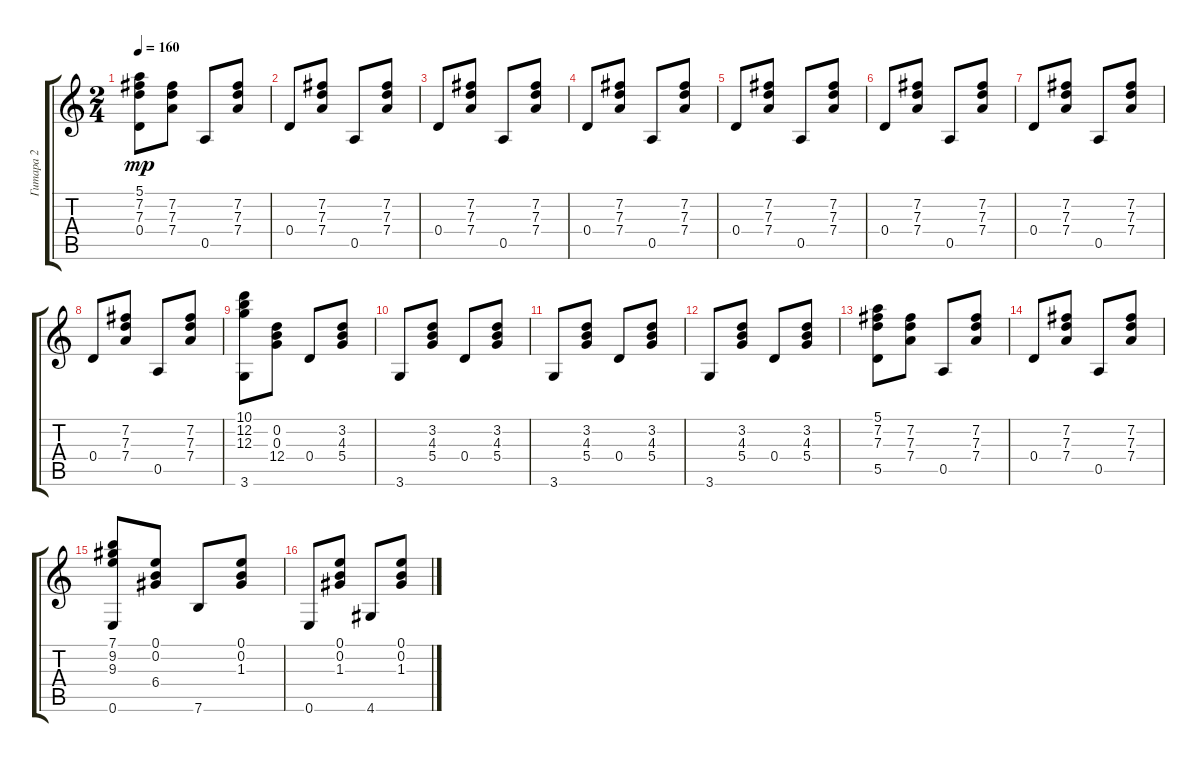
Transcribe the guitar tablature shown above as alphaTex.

\track ("Гитара 2" "Гитара 2") {instrument acousticguitarnylon}
\staff {score tabs}
\tuning (E4 B3 G3 D3 A2 E2) {hide}
\ts (2 4)
\tempo 160
\clef g2
\ks c
(5.1 7.2 7.3 0.4).8{dy mp} (7.2 7.3 7.4).8 0.5.8 (7.2 7.3 7.4).8 |
0.4.8 (7.2 7.3 7.4).8 0.5.8 (7.2 7.3 7.4).8 |
0.4.8 (7.2 7.3 7.4).8 0.5.8 (7.2 7.3 7.4).8 |
0.4.8 (7.2 7.3 7.4).8 0.5.8 (7.2 7.3 7.4).8 |
0.4.8 (7.2 7.3 7.4).8 0.5.8 (7.2 7.3 7.4).8 |
0.4.8 (7.2 7.3 7.4).8 0.5.8 (7.2 7.3 7.4).8 |
0.4.8 (7.2 7.3 7.4).8 0.5.8 (7.2 7.3 7.4).8 |
0.4.8 (7.2 7.3 7.4).8 0.5.8 (7.2 7.3 7.4).8 |
(10.1 12.2 12.3 3.6).8 (0.2 0.3 12.4).8 0.4.8 (3.2 4.3 5.4).8 |
3.6.8 (3.2 4.3 5.4).8 0.4.8 (3.2 4.3 5.4).8 |
3.6.8 (3.2 4.3 5.4).8 0.4.8 (3.2 4.3 5.4).8 |
3.6.8 (3.2 4.3 5.4).8 0.4.8 (3.2 4.3 5.4).8 |
(5.1 7.2 7.3 5.5).8 (7.2 7.3 7.4).8 0.5.8 (7.2 7.3 7.4).8 |
0.4.8 (7.2 7.3 7.4).8 0.5.8 (7.2 7.3 7.4).8 |
(7.1 9.2 9.3 0.6).8 (0.1 0.2 6.4).8 7.6.8 (0.1 0.2 1.3).8 |
0.6.8 (0.1 0.2 1.3).8 4.6.8 (0.1 0.2 1.3).8
